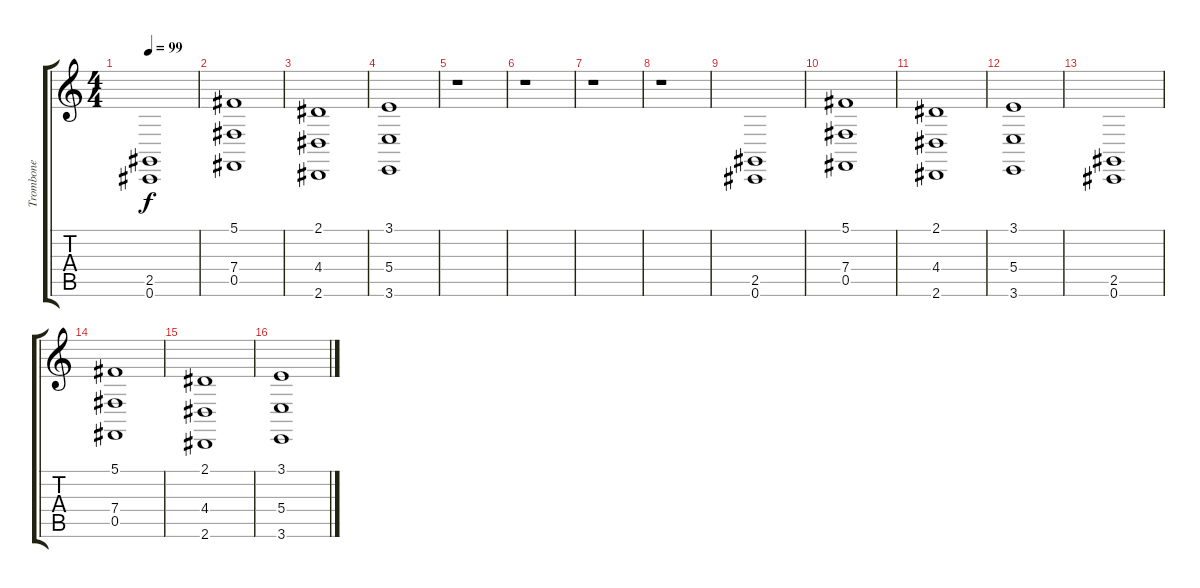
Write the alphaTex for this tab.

\track ("Trombone" "Trombone") {instrument trombone}
\staff {score tabs}
\tuning (Db4 Ab3 E3 B2 Gb2 Db2) {hide}
\ts (4 4)
\tempo 99
\clef g2
\ks c
(2.5 0.6).1{dy f} |
(5.1 7.4 0.5).1 |
(2.1 4.4 2.6).1 |
(3.1 5.4 3.6).1 |
r.1 |
r.1 |
r.1 |
r.1 |
(2.5 0.6).1 |
(5.1 7.4 0.5).1 |
(2.1 4.4 2.6).1 |
(3.1 5.4 3.6).1 |
(2.5 0.6).1 |
(5.1 7.4 0.5).1 |
(2.1 4.4 2.6).1 |
(3.1 5.4 3.6).1
